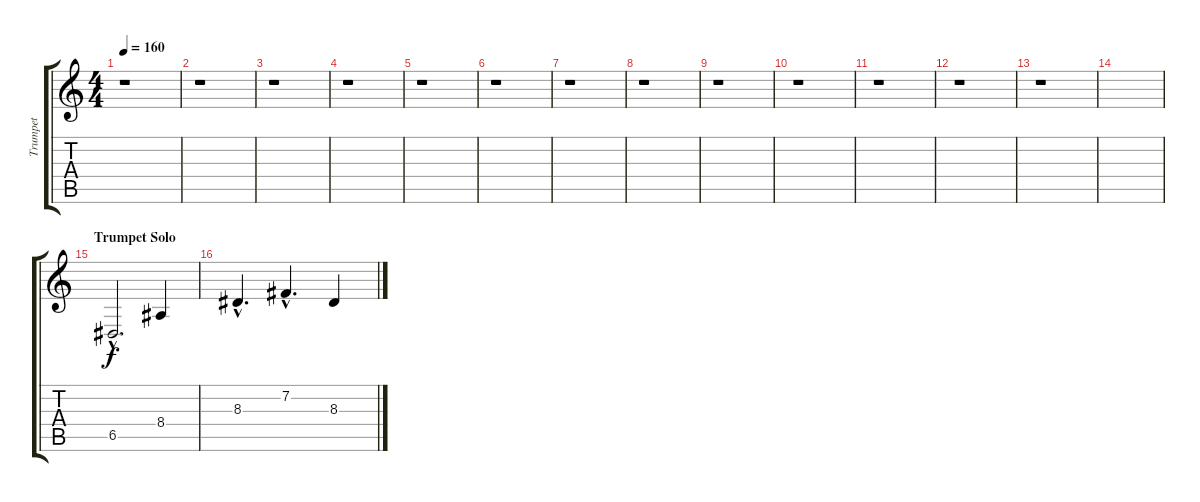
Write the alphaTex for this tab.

\track ("Trumpet" "Trumpet") {instrument trumpet}
\staff {score tabs}
\tuning (E4 B3 G3 D3 A2 E2) {hide}
\ts (4 4)
\tempo 160
\clef g2
\ks c
r.1{dy f} |
r.1 |
r.1 |
r.1 |
r.1 |
r.1 |
r.1 |
r.1 |
r.1 |
r.1 |
r.1 |
r.1 |
r.1 |
|
\section ("" "Trumpet Solo")
6.5{hac}.2{d} 8.4.4 |
8.3{hac}.4{d} 7.2{hac}.4{d} 8.3.4
